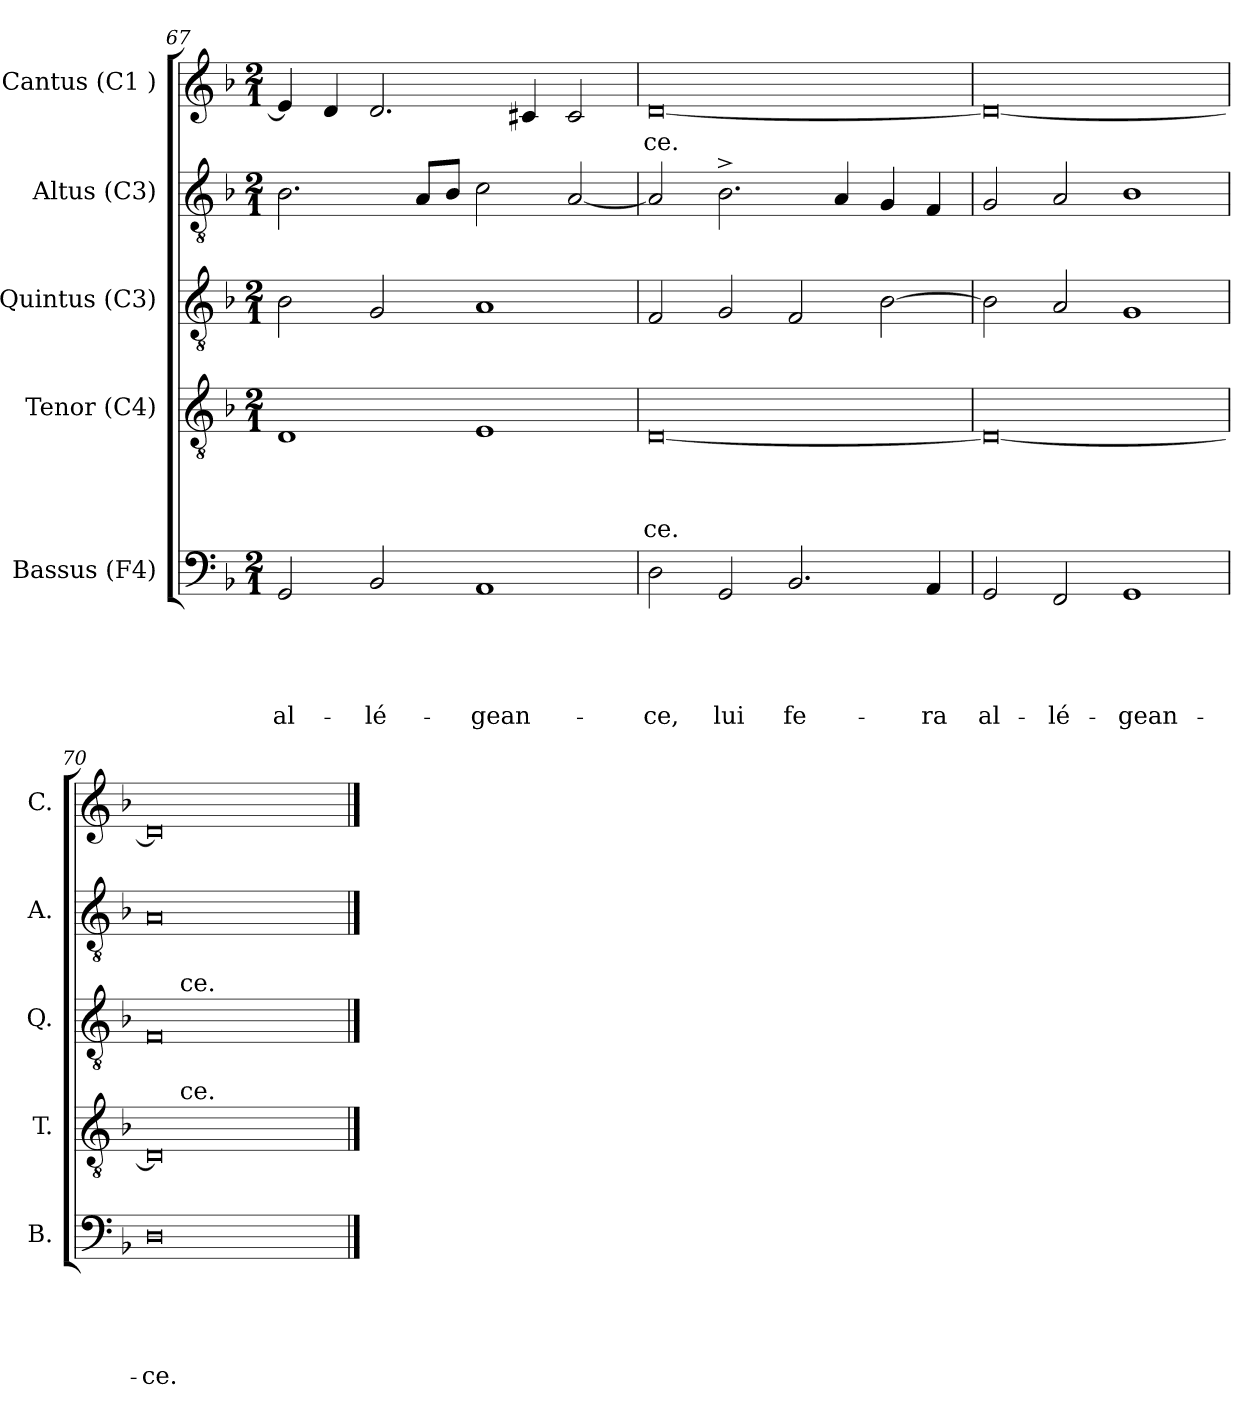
**kern	**text	**text	**text	**text	**text	**kern	**text	**text	**text	**text	**kern	**kern	**kern	**text
*part5	*part5	*part5	*part5	*part5	*part5	*part4	*part4	*part4	*part4	*part4	*part3	*part2	*part1	*part1
*staff5	*staff5	*staff5	*staff5	*staff5	*staff5	*staff4	*staff4	*staff4	*staff4	*staff4	*staff3	*staff2	*staff1	*staff1
*I"Bassus (F4)	*	*	*	*	*	*I"Tenor (C4)	*	*	*	*	*I"Quintus (C3)	*I"Altus (C3)	*I"Cantus (C1 )	*
*I'B.	*	*	*	*	*	*I'T.	*	*	*	*	*I'Q.	*I'A.	*I'C.	*
*clefF4	*	*	*	*	*	*clefGv2	*	*	*	*	*clefGv2	*clefGv2	*clefG2	*
*k[b-]	*	*	*	*	*	*k[b-]	*	*	*	*	*k[b-]	*k[b-]	*k[b-]	*
*F:	*	*	*	*	*	*F:	*	*	*	*	*F:	*F:	*F:	*
*M2/1	*	*	*	*	*	*M2/1	*	*	*	*	*M2/1	*M2/1	*M2/1	*
=67	=67	=67	=67	=67	=67	=67	=67	=67	=67	=67	=67	=67	=67	=67
!	!	!	!	!	!LO:LY:b	!	!	!	!	!	!	!	!	!
2GG/	.	.	.	.	al-	1D	.	.	.	.	2B-\	2.B-\	4e/]	.
.	.	.	.	.	.	.	.	.	.	.	.	.	4d/	.
!	!	!	!	!	!LO:LY:b	!	!	!	!	!	!	!	!	!
2BB-/	.	.	.	.	-lé-	.	.	.	.	.	2G/	.	2.d/	.
.	.	.	.	.	.	.	.	.	.	.	.	8A/L	.	.
.	.	.	.	.	.	.	.	.	.	.	.	8B-/J	.	.
!	!	!	!	!	!LO:LY:b	!	!	!	!	!	!	!	!	!
1AA	.	.	.	.	-gean-	1E	.	.	.	.	1A	2c\	.	.
.	.	.	.	.	.	.	.	.	.	.	.	.	4c#/	.
.	.	.	.	.	.	.	.	.	.	.	.	[<2A/	2c#/	.
!!LO:LB:g=z
=68	=68	=68	=68	=68	=68	=68	=68	=68	=68	=68	=68	=68	=68	=68
!	!	!	!	!	!LO:LY:b	!	!	!	!	!LO:LY:b:rj	!	!	!	!LO:LY:b:rj
2D\	.	.	.	.	-ce,	[<0D	.	.	.	-ce.	2F/	2A/]	[<0d	-ce.
!	!	!	!	!	!LO:LY:b	!	!	!	!	!	!	!	!	!
2GG/	.	.	.	.	lui	.	.	.	.	.	2G/	2.B-^>\	.	.
!	!	!	!	!	!LO:LY:b	!	!	!	!	!	!	!	!	!
2.BB-/	.	.	.	.	fe-	.	.	.	.	.	2F/	.	.	.
.	.	.	.	.	.	.	.	.	.	.	.	4A/	.	.
.	.	.	.	.	.	.	.	.	.	.	[>2B-\	4G/	.	.
!	!	!	!	!	!LO:LY:b	!	!	!	!	!	!	!	!	!
4AA/	.	.	.	.	-ra	.	.	.	.	.	.	4F/	.	.
=69	=69	=69	=69	=69	=69	=69	=69	=69	=69	=69	=69	=69	=69	=69
!	!	!	!	!	!LO:LY:b	!	!	!	!	!	!	!	!	!
2GG/	.	.	.	.	al-	0D_	.	.	.	.	2B-\]	2G/	0d_	.
!	!	!	!	!	!LO:LY:b	!	!	!	!	!	!	!	!	!
2FF/	.	.	.	.	-lé-	.	.	.	.	.	2A/	2A/	.	.
!	!	!	!	!	!LO:LY:b	!	!	!	!	!	!	!	!	!
1GG	.	.	.	.	-gean-	.	.	.	.	.	1G	1B-	.	.
=70	=70	=70	=70	=70	=70	=70	=70	=70	=70	=70	=70	=70	=70	=70
!	!	!	!	!	!LO:LY:b	!	!	!	!	!	!	!	!	!
*	*	*	*	*	*	*^	*	*	*	*	*^	*	*	*
0D	.	.	.	.	-ce.	0D]	8ryy	.	.	.	.	0F	8ryy	0A	0d]	.
!	!	!	!	!	!	!	!	!	!	!	!	!	!LO:TX:a:t=ce.	!	!	!
!	!	!	!	!	!	!	!LO:TX:a:t=ce.	!	!	!	!	!	!	!	!	!
.	.	.	.	.	.	.	1...ryy	.	.	.	.	.	1...ryy	.	.	.
*	*	*	*	*	*	*v	*v	*	*	*	*	*	*	*	*	*
*	*	*	*	*	*	*	*	*	*	*	*v	*v	*	*	*
==	==	==	==	==	==	==	==	==	==	==	==	==	==	==
*-	*-	*-	*-	*-	*-	*-	*-	*-	*-	*-	*-	*-	*-	*-
